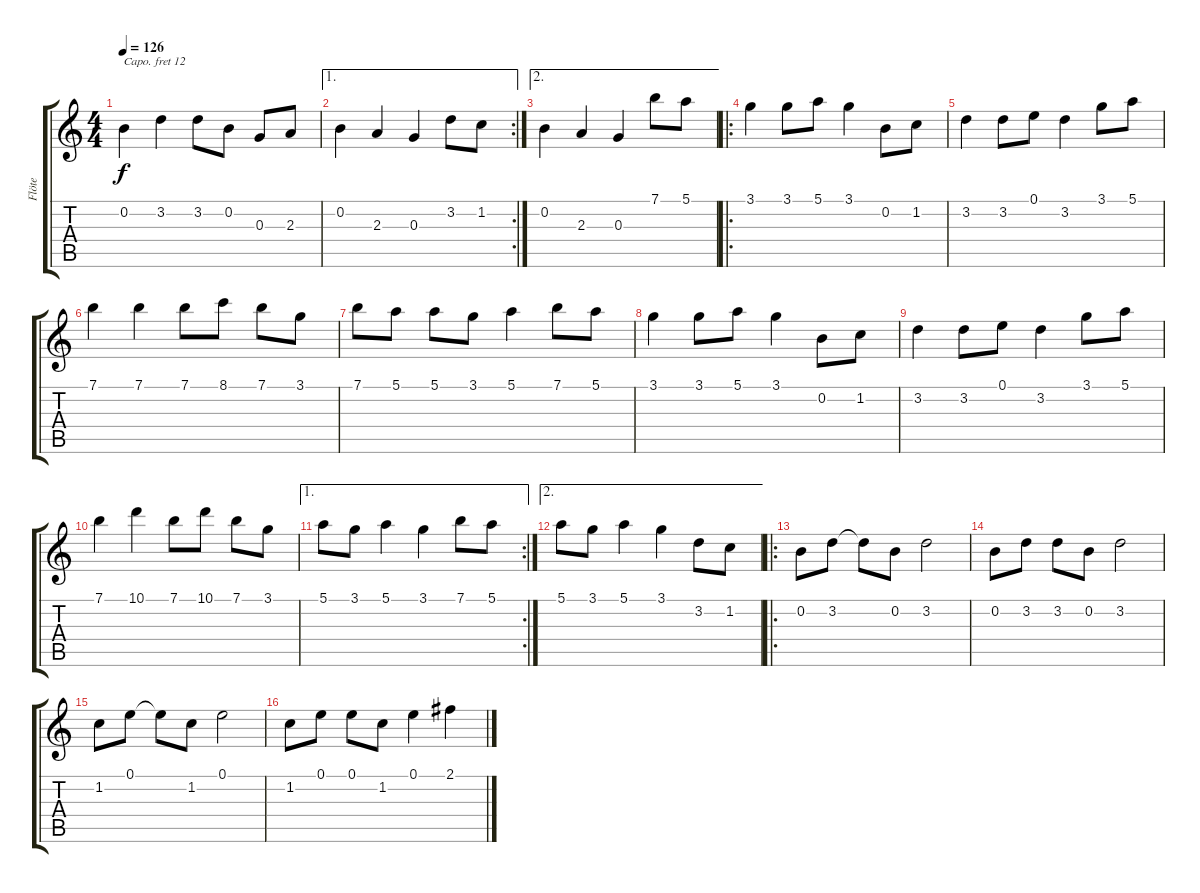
\track ("Flöte" "Flöte") {instrument recorder}
\staff {score tabs}
\capo 12
\tuning (E4 B3 G3 D3 A2 E2) {hide}
\ts (4 4)
\tempo 126
\clef g2
\ks c
0.2.4{dy f} 3.2.4 3.2.8 0.2.8 0.3.8 2.3.8 |
\ae 1
\rc 2
0.2.4 2.3.4 0.3.4 3.2.8 1.2.8 |
\ae 2
0.2.4 2.3.4 0.3.4 7.1.8{balance 6} 5.1.8 |
\ro
3.1.4 3.1.8 5.1.8 3.1.4 0.2.8 1.2.8 |
3.2.4 3.2.8 0.1.8 3.2.4 3.1.8 5.1.8 |
7.1.4 7.1.4 7.1.8 8.1.8 7.1.8 3.1.8 |
7.1.8 5.1.8 5.1.8 3.1.8 5.1.4 7.1.8 5.1.8 |
3.1.4 3.1.8 5.1.8 3.1.4 0.2.8 1.2.8 |
3.2.4 3.2.8 0.1.8 3.2.4 3.1.8 5.1.8 |
7.1.4 10.1.4 7.1.8 10.1.8 7.1.8 3.1.8 |
\ae 1
\rc 2
5.1.8 3.1.8 5.1.4 3.1.4 7.1.8 5.1.8 |
\ae 2
5.1.8 3.1.8 5.1.4 3.1.4 3.2.8 1.2.8 |
\ro
0.2.8 3.2.8 3.2{t}.8 0.2.8 3.2.2 |
0.2.8 3.2.8 3.2.8 0.2.8 3.2.2 |
1.2.8 0.1.8 0.1{t}.8 1.2.8 0.1.2 |
1.2.8 0.1.8 0.1.8 1.2.8 0.1.4 2.1.4
